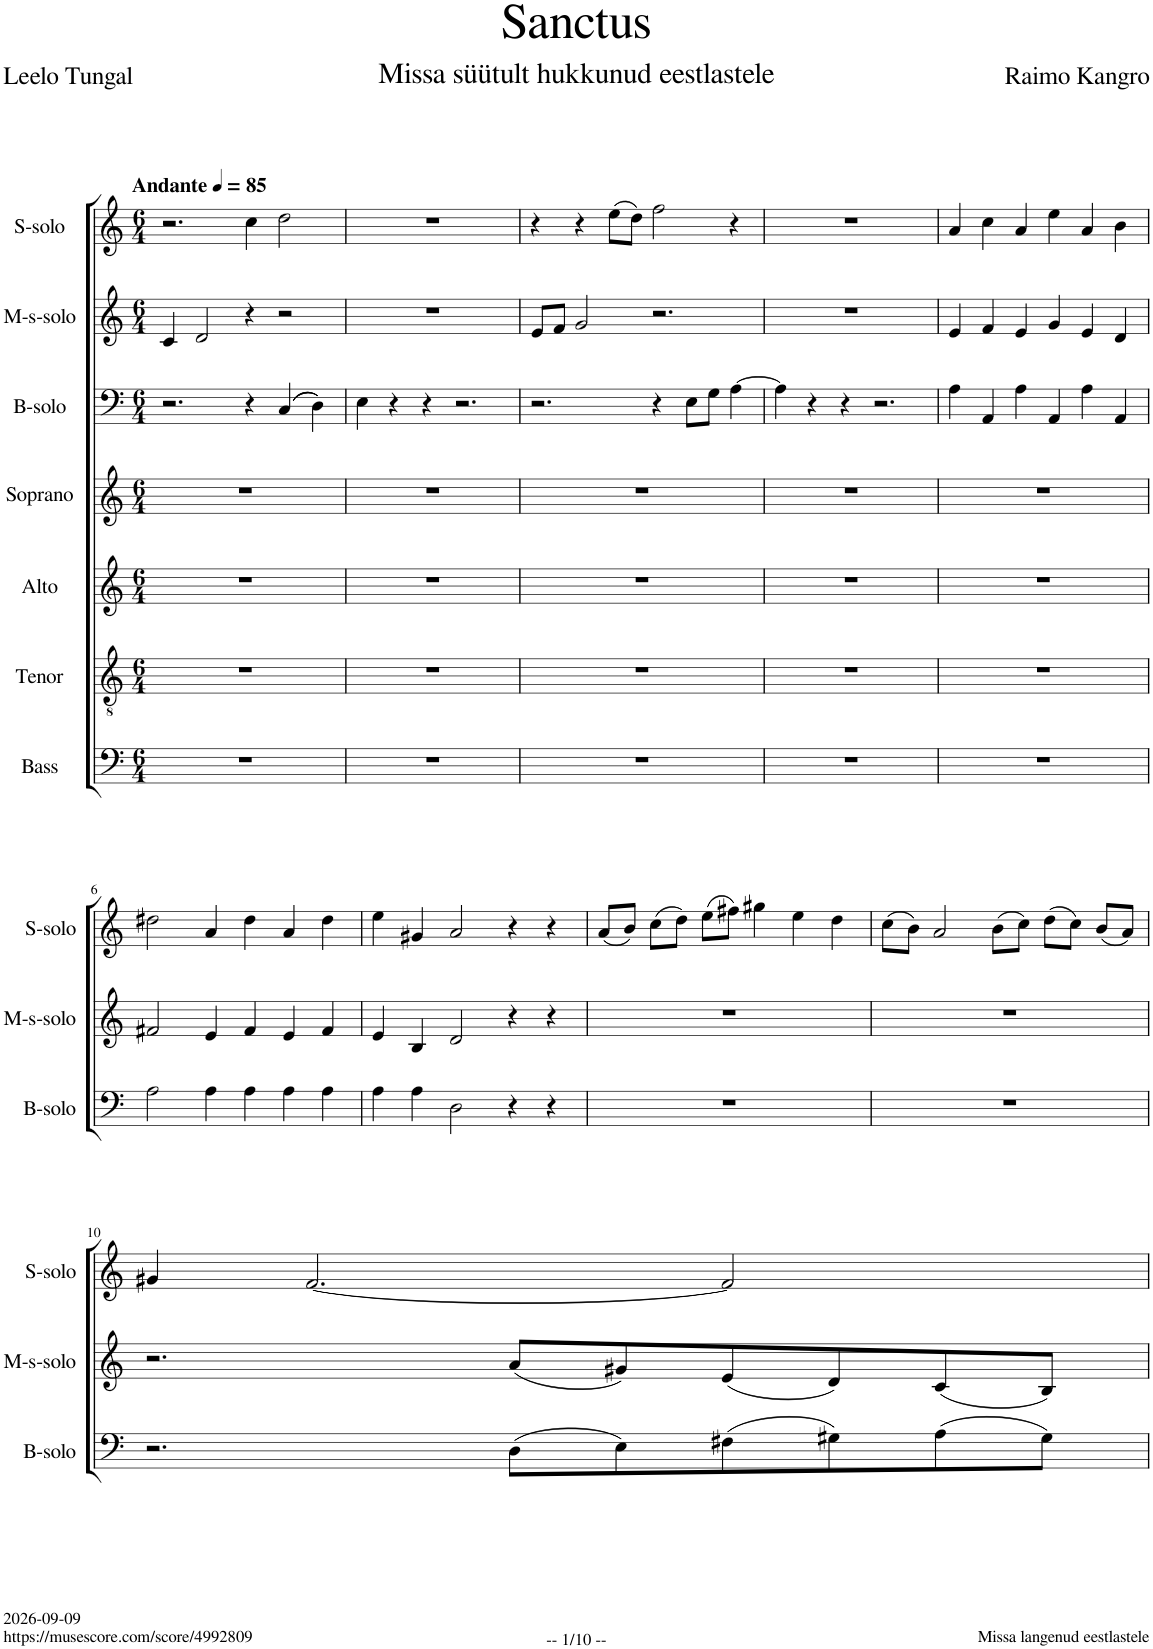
**kern	**kern	**kern	**kern	**kern	**kern	**kern
*part7	*part6	*part5	*part4	*part3	*part2	*part1
*staff7	*staff6	*staff5	*staff4	*staff3	*staff2	*staff1
*I"Bass	*I"Tenor	*I"Alto	*I"Soprano	*I"B-solo	*I"M-s-solo	*I"S-solo
*I'B.	*I'T.	*I'A.	*I'S.	*I'B-solo	*I'M-s-solo	*I'S-solo
*clefF4	*clefGv2	*clefG2	*clefG2	*clefF4	*clefG2	*clefG2
*	*	*	*	*	*	*ITrd-7c-12
*k[]	*k[]	*k[]	*k[]	*k[]	*k[]	*k[]
*M6/4	*M6/4	*M6/4	*M6/4	*M6/4	*M6/4	*M6/4
*MM85	*MM85	*MM85	*MM85	*MM85	*MM85	*MM85
=1	=1	=1	=1	=1	=1	=1
!	!	!	!	!	!	!LO:TX:a:B:t=Andante
1.r	1.r	1.r	1.r	2.r	4c/	2.r
.	.	.	.	.	2d/	.
.	.	.	.	4r	4r	4cc\
.	.	.	.	((4C/	2r	2dd\
.	.	.	.	4D\))	.	.
=2	=2	=2	=2	=2	=2	=2
1.r	1.r	1.r	1.r	4E\	1.r	1.r
.	.	.	.	4r	.	.
.	.	.	.	4r	.	.
.	.	.	.	2.r	.	.
=3	=3	=3	=3	=3	=3	=3
1.r	1.r	1.r	1.r	2.r	8e/L	4r
.	.	.	.	.	8f/J	.
.	.	.	.	.	2g/	4r
.	.	.	.	.	.	(8ee\L
.	.	.	.	.	.	8dd\J)
.	.	.	.	4r	2.r	2ff\
.	.	.	.	8E\L	.	.
.	.	.	.	8G\J	.	.
.	.	.	.	[4A\	.	4r
=4	=4	=4	=4	=4	=4	=4
1.r	1.r	1.r	1.r	4A\]	1.r	1.r
.	.	.	.	4r	.	.
.	.	.	.	4r	.	.
.	.	.	.	2.r	.	.
=5	=5	=5	=5	=5	=5	=5
1.r	1.r	1.r	1.r	4A\	4e/	4a/
.	.	.	.	4AA/	4f/	4cc\
.	.	.	.	4A\	4e/	4a/
.	.	.	.	4AA/	4g/	4ee\
.	.	.	.	4A\	4e/	4a/
.	.	.	.	4AA/	4d/	4b\
!!LO:LB:g=z
=6	=6	=6	=6	=6	=6	=6
1.r	1.r	1.r	1.r	2A\	2f#X/	2dd#X\
.	.	.	.	4A\	4e/	4a/
.	.	.	.	4A\	4f#/	4dd#\
.	.	.	.	4A\	4e/	4a/
.	.	.	.	4A\	4f#/	4dd#\
=7	=7	=7	=7	=7	=7	=7
1.r	1.r	1.r	1.r	4A\	4e/	4ee\
.	.	.	.	4A\	4B/	4g#X/
.	.	.	.	2D\	2d/	2a/
.	.	.	.	4r	4r	4r
.	.	.	.	4r	4r	4r
=8	=8	=8	=8	=8	=8	=8
1.r	1.r	1.r	1.r	1.r	1.r	(8a/L
.	.	.	.	.	.	8b/J)
.	.	.	.	.	.	(8cc\L
.	.	.	.	.	.	8dd\J)
.	.	.	.	.	.	(8ee\L
.	.	.	.	.	.	8ff#X\J)
.	.	.	.	.	.	4gg#X\
.	.	.	.	.	.	4ee\
.	.	.	.	.	.	4dd\
=9	=9	=9	=9	=9	=9	=9
1.r	1.r	1.r	1.r	1.r	1.r	(8cc\L
.	.	.	.	.	.	8b\J)
.	.	.	.	.	.	2a/
.	.	.	.	.	.	(8b\L
.	.	.	.	.	.	8cc\J)
.	.	.	.	.	.	(8dd\L
.	.	.	.	.	.	8cc\J)
.	.	.	.	.	.	(8b/L
.	.	.	.	.	.	8a/J)
!!LO:LB:g=z
=10	=10	=10	=10	=10	=10	=10
1.r	1.r	1.r	1.r	2.r	2.r	4g#X/
.	.	.	.	.	.	[2.f/
.	.	.	.	(8D\L	(8a/L	.
.	.	.	.	8E\)	8g#X/)	.
.	.	.	.	(8F#X\	(8e/	2f/]
.	.	.	.	8G#X\)	8d/)	.
.	.	.	.	(8A\	(8c/	.
.	.	.	.	8G#\J)	8B/J)	.
=	=	=	=	=	=	=
*-	*-	*-	*-	*-	*-	*-
